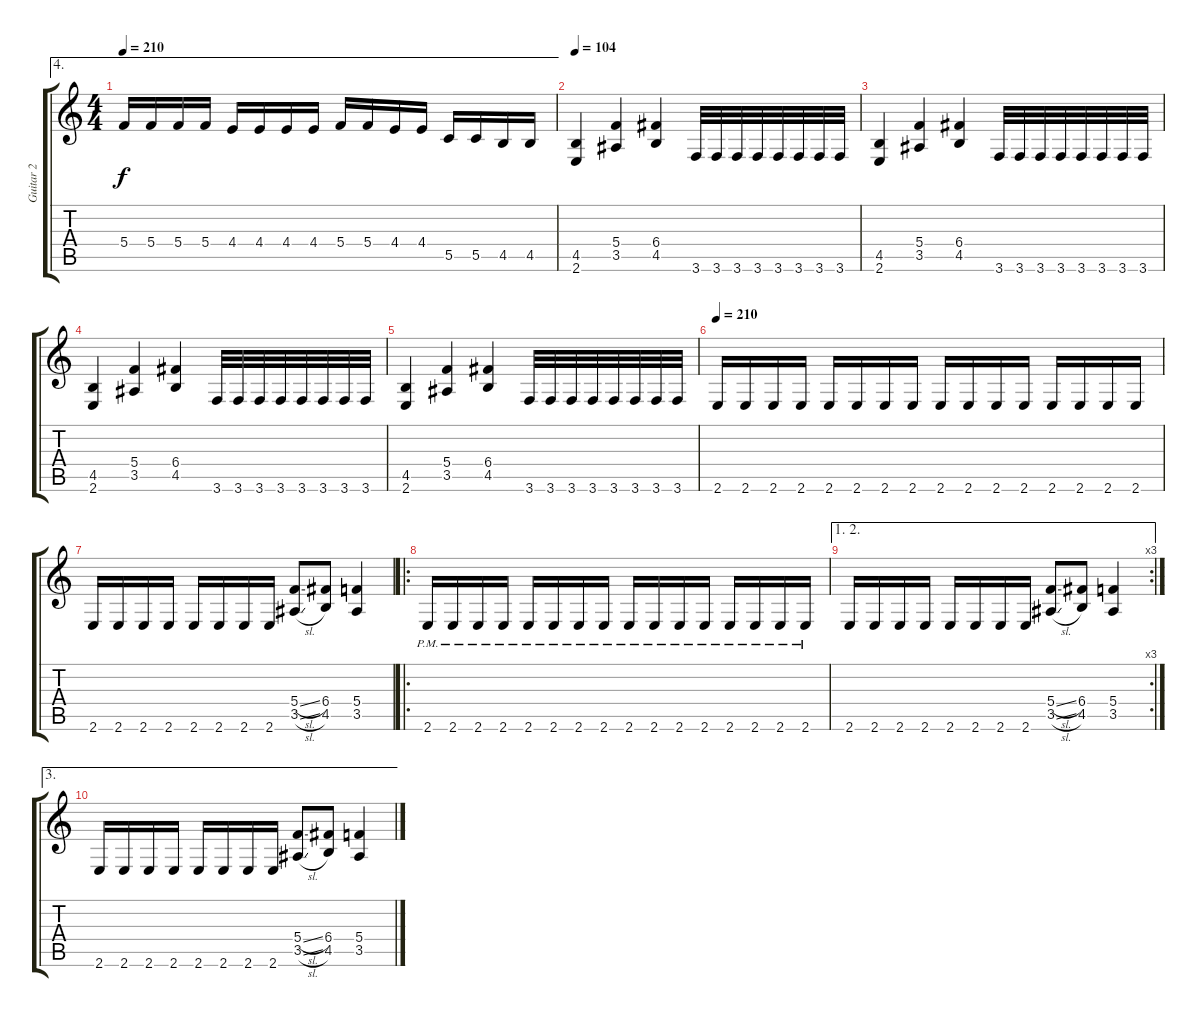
\track ("Guitar 2" "Guitar 2") {instrument distortionguitar}
\staff {score tabs}
\tuning (D4 A3 F3 C3 G2 D2) {hide}
\ae 4
\ts (4 4)
\tempo 210
\clef g2
\ks c
5.4.16{dy f} 5.4.16 5.4.16 5.4.16 4.4.16 4.4.16 4.4.16 4.4.16 5.4.16 5.4.16 4.4.16 4.4.16 5.5.16 5.5.16 4.5.16 4.5.16 |
\tempo 104
(4.5 2.6).4 (5.4 3.5).4 (6.4 4.5).4 3.6.32 3.6.32 3.6.32 3.6.32 3.6.32 3.6.32 3.6.32 3.6.32 |
(4.5 2.6).4 (5.4 3.5).4 (6.4 4.5).4 3.6.32 3.6.32 3.6.32 3.6.32 3.6.32 3.6.32 3.6.32 3.6.32 |
(4.5 2.6).4 (5.4 3.5).4 (6.4 4.5).4 3.6.32 3.6.32 3.6.32 3.6.32 3.6.32 3.6.32 3.6.32 3.6.32 |
(4.5 2.6).4 (5.4 3.5).4 (6.4 4.5).4 3.6.32 3.6.32 3.6.32 3.6.32 3.6.32 3.6.32 3.6.32 3.6.32 |
\tempo 210
2.6.16 2.6.16 2.6.16 2.6.16 2.6.16 2.6.16 2.6.16 2.6.16 2.6.16 2.6.16 2.6.16 2.6.16 2.6.16 2.6.16 2.6.16 2.6.16 |
2.6.16 2.6.16 2.6.16 2.6.16 2.6.16 2.6.16 2.6.16 2.6.16 (5.4{sl} 3.5{sl}).8 (6.4 4.5).8 (5.4 3.5).4 |
\ro
2.6{pm}.16 2.6{pm}.16 2.6{pm}.16 2.6{pm}.16 2.6{pm}.16 2.6{pm}.16 2.6{pm}.16 2.6{pm}.16 2.6{pm}.16 2.6{pm}.16 2.6{pm}.16 2.6{pm}.16 2.6{pm}.16 2.6{pm}.16 2.6{pm}.16 2.6{pm}.16 |
\ae (1 2)
\rc 3
2.6.16 2.6.16 2.6.16 2.6.16 2.6.16 2.6.16 2.6.16 2.6.16 (5.4{sl} 3.5{sl}).8 (6.4 4.5).8 (5.4 3.5).4 |
\ae 3
2.6.16 2.6.16 2.6.16 2.6.16 2.6.16 2.6.16 2.6.16 2.6.16 (5.4{sl} 3.5{sl}).8 (6.4 4.5).8 (5.4 3.5).4
